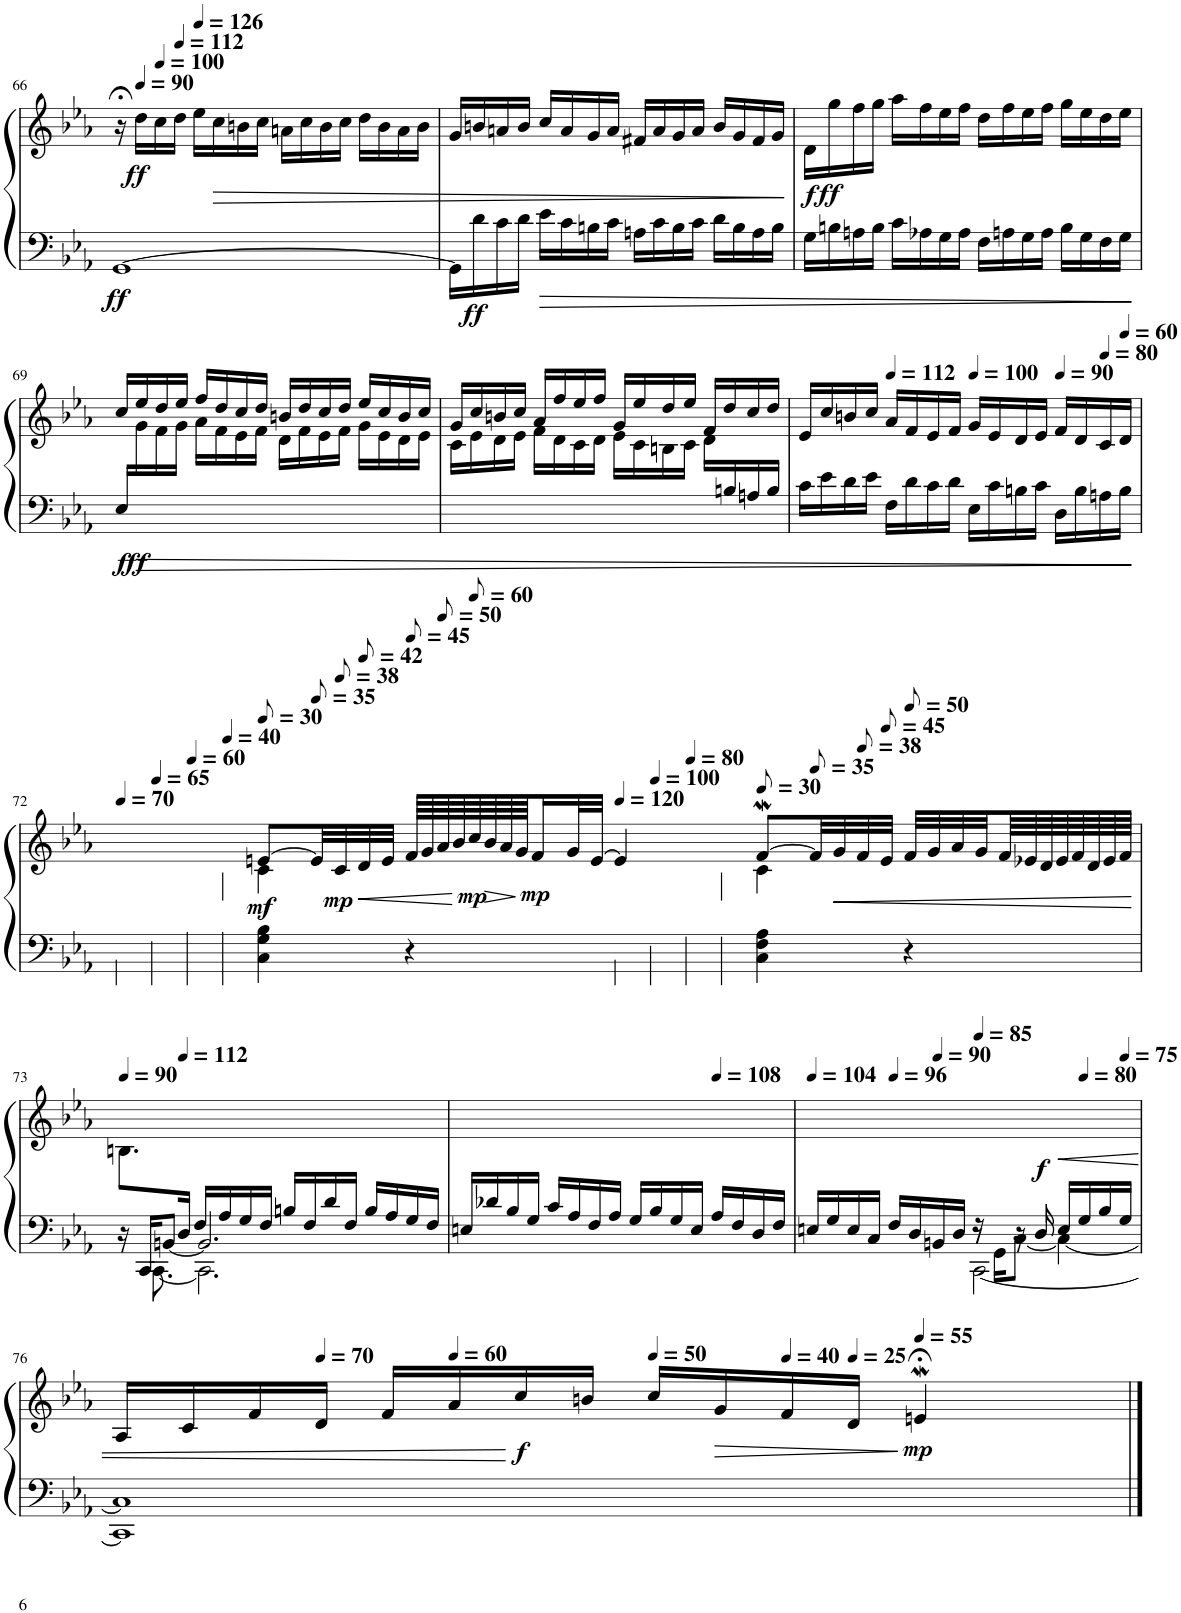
**kern	**kern	**dynam
*part1	*part1	*part1
*staff2	*staff1	*staff1/2
*I"Piano	*	*
*I'Pno.	*	*
!!LO:PB:g=z
*clefF4	*clefG2	*
*k[b-e-a-]	*k[b-e-a-]	*
*M4/4	*M4/4	*
*met(c)	*met(c)	*
=66	=66	=66
!	!	!LO:DY:b=2
[1GG	16r;<	ff
*	*MM90	*
!	!	!LO:DY:b
.	16dd\LL	ff
*	*MM100	*
.	16cc\	.
*	*MM112	*
.	16dd\JJ	.
*	*MM126	*
.	16ee-\LL	.
!	!	!LO:HP:b
.	16cc\	>
.	16bn\	.
.	16cc\JJ	.
.	16an\LL	.
.	16cc\	.
.	16b\	.
.	16cc\JJ	.
.	16dd\LL	.
.	16b\	.
.	16a\	.
.	16b\JJ	.
=67	=67	=67
16GG\LL]	16g/LL	.
!	!	!LO:DY:b=2
16d\	16bn/	ff
16c\	16an/	.
16d\JJ	16b/JJ	.
16e-\LL	16cc/LL	.
16c\	16a/	.
16Bn\	16g/	.
16c\JJ	16a/JJ	.
16An\LL	16f#X/LL	.
16c\	16a/	.
16B\	16g/	.
16c\JJ	16a/JJ	.
16d\LL	16b/LL	.
16B\	16g/	.
16A\	16f#/	.
16B\JJ	16g/JJ	.
.	.	]
=68	=68	=68
!	!	!LO:DY:b
16G\LL	16d\LL	f
!	!	!LO:DY:b
16Bn\	16gg\	ff
16An\	16ff\	.
16B\JJ	16gg\JJ	.
16c\LL	16aa-\LL	.
16A-X\	16ff\	.
16G\	16ee-\	.
16A-\JJ	16ff\JJ	.
16F\LL	16dd\LL	.
16An\	16ff\	.
16G\	16ee-\	.
16A\JJ	16ff\JJ	.
16B\LL	16gg\LL	.
16G\	16ee-\	.
16F\	16dd\	.
16G\JJ	16ee-\JJ	.
!!LO:LB:g=z
=69	=69	=69
*	*^	*
!	!	!	!LO:DY:b=2
16E-/LL	16cc/LL	16ryy	f
!	!	!	!LO:HP:b
!	!	!	!LO:DY:n=1:b=2
2...ryy	16ee-/	16g\	> ff
.	16dd/	16f\	.
.	16ee-/JJ	16g\JJ	.
.	16ff/LL	16a-\LL	.
.	16dd/	16f\	.
.	16cc/	16e-\	.
.	16dd/JJ	16f\JJ	.
.	16bn/LL	16d\LL	.
.	16dd/	16f\	.
.	16cc/	16e-\	.
.	16dd/JJ	16f\JJ	.
.	16ee-/LL	16g\LL	.
.	16cc/	16e-\	.
.	16b/	16d\	.
.	16cc/JJ	16e-\JJ	.
=70	=70	=70	=70
16ryy	16g/LL	16c\LL	.
.	16cc/	16e-\	.
.	16bn/	16d\	.
.	16cc/JJ	16e-\JJ	.
.	16a-/LL	16f\LL	.
.	16ff/	16d\	.
.	16ee-/	16c\	.
.	16ff/JJ	16d\JJ	.
.	16g/LL	16e-\LL	.
.	16ee-/	16c\	.
.	16dd/	16Bn\	.
.	16ee-/JJ	16c\JJ	.
.	16f/LL	16d\LL	.
16Bn/	16dd/	8.ryy	.
16An/	16cc/	.	.
16B/JJ	16dd/JJ	.	.
*	*v	*v	*
=71	=71	=71
16c\LL	16e-/LL	.
16e-\	16cc/	.
16d\	16bn/	.
16e-\JJ	16cc/JJ	.
*	*MM112	*
16F\LL	16a-/LL	.
16d\	16f/	.
16c\	16e-/	.
16d\JJ	16f/JJ	.
*	*MM100	*
16E-\LL	16g/LL	.
16c\	16e-/	.
16Bn\	16d/	.
16c\JJ	16e-/JJ	.
*	*MM90	*
16D\LL	16f/LL	.
16B\	16d/	.
*	*MM80	*
16An\	16c/	.
*	*MM60	*
16B\JJ	16d/JJ	.
.	.	]
!!LO:LB:g=z
=72	=72	=72
*	*MM70	*
*	*^	*
[16C\LL	4ryy	8.ryy	.
*	*MM65	*	*
16C\_ [16G\	.	.	.
*	*MM60	*	*
16C\_ 16G\_ [16B-\	.	.	.
*	*MM40	*	*
16C\_ 16G\_ 16B-\_JJ	.	[16c\	.
*	*MM15	*	*
!	!	!	!LO:DY:b
4C\] 4G\] 4B-\]	[8en/L	4c\]	mf
*	*MM18	*	*
.	32e/LL]	.	.
*	*MM19	*	*
!	!	!	!LO:DY:b
.	32c/	.	mp
*	*MM21	*	*
!	!	!	!LO:HP:b
.	32d/	.	<
.	32e/JJJ	.	.
*	*MM23	*	*
4r	64f/LLLL	4ryy	.
.	64g/	.	.
*	*MM25	*	*
.	64a-/	.	.
.	64b-/	.	.
*	*MM30	*	*
!	!	!	!LO:DY:n=1:b
.	64cc/	.	[ mp
!	!	!	!LO:HP:b
.	64b-/	.	>
.	64a-/	.	.
.	64g/JJJ	.	.
!	!	!	!LO:DY:n=2:b
.	16f/L	.	] mp
.	32g/L	.	.
.	[32e/JJJ	.	.
*	*MM120	*	*
[16C\LL	4e/]	8.ryy	.
*	*MM100	*	*
16C\_ [16F\	.	.	.
*	*MM80	*	*
16C\_ 16F\_ [16A-\	.	.	.
16C\_ 16F\_ 16A-\_JJ	.	[16c\	.
*	*MM15	*	*
4C\] 4F\] 4A-\]	[8fW/L	4c\]	.
*	*MM18	*	*
.	32f/LL]	.	.
!	!	!	!LO:HP:b
.	32g/	.	<
*	*MM19	*	*
.	32f/	.	.
*	*MM23	*	*
.	32e/JJJ	.	.
*	*MM25	*	*
4r	32f/LLL	4ryy	.
.	32g/	.	.
.	32a-/	.	.
.	32g/JJ	.	.
.	64f/LLL	.	.
.	64e-X/	.	.
.	64d/	.	.
.	64e-/	.	.
.	64f/	.	.
.	64d/	.	.
.	64e-/	.	.
.	64f/JJJJ	.	.
*	*v	*v	*
.	.	[
!!LO:LB:g=z
=73	=73	=73
*	*MM90	*
*^	*	*
*	*^	*	*
8.ryy	16r	16ryy	8.Bn\L	.
.	16CC/KL	[8.CC\	.	.
.	[<8BBn/J	.	.	.
*	*	*	*MM112	*
16D/Jk	.	.	2ryy	.
16F/LL	2.BB/]	2.CC\]	.	.
16A-/	.	.	.	.
16G/	.	.	.	.
16F/JJ	.	.	.	.
16Bn/LL	.	.	.	.
16F/	.	.	.	.
16d/	.	.	.	.
16F/JJ	.	.	4ryy	.
16B/LL	.	.	.	.
16A-/	.	.	.	.
16G/	.	.	.	.
16F/JJ	.	.	16ryy	.
*	*v	*v	*	*
=74	=74	=74	=74
16En/LL	1ryy	2.ryy	.
16d-X/	.	.	.
16B-/	.	.	.
16G/JJ	.	.	.
16c/LL	.	.	.
16A-/	.	.	.
16F/	.	.	.
16A-/JJ	.	.	.
16G/LL	.	.	.
16B-/	.	.	.
16G/	.	.	.
16E/JJ	.	.	.
*	*	*MM108	*
16A-/LL	.	4ryy	.
16F/	.	.	.
16D/	.	.	.
16F/JJ	.	.	.
*v	*v	*	*
=75	=75	=75
*	*MM104	*
*^	*	*
*	*^	*	*
16En/LL	2ryy	2ryy	4ryy	.
16G/	.	.	.	.
16E/	.	.	.	.
16C/JJ	.	.	.	.
*	*	*	*MM96	*
16F/LL	.	.	8ryy	.
16D/	.	.	.	.
*	*	*	*MM90	*
16BBn/	.	.	8ryy	.
16D/JJ	.	.	.	.
*	*	*	*MM85	*
8.ryy	16r	[2CC\	8r	.
.	16GG\KL	.	.	.
.	[8C\J	.	16r	.
!	!	!	!	!LO:DY:b
16D/	.	.	8ryy	f
!	!	!	!	!LO:HP:b=2
16E/LL	4C\_	.	.	<
*	*	*	*MM80	*
16G/	.	.	8ryy	.
16B-/	.	.	.	.
*	*	*	*MM75	*
16G/JJ	.	.	16ryy	.
*	*v	*v	*	*
!!LO:LB:g=z
=76	=76	=76	=76
1C]	1CC]	16A-/LL	.
.	.	16c/	.
.	.	16f/	.
*	*	*MM70	*
.	.	16d/JJ	.
.	.	16f/LL	.
*	*	*MM60	*
.	.	16a-/	.
!	!	!	!LO:DY:n=1:b
.	.	16cc/	[ f
.	.	16bn/JJ	.
*	*	*MM50	*
.	.	16cc/LL	.
!	!	!	!LO:HP:b
.	.	16g/	>
*	*	*MM40	*
.	.	16f/	.
*	*	*MM25	*
.	.	16d/JJ	.
*	*	*MM55	*
!	!	!	!LO:DY:n=2:b
.	.	32en;<W/LLL	] mp
.	.	32dJJ	.
.	.	8.e;<J	.
*v	*v	*	*
==	==	==
*-	*-	*-
